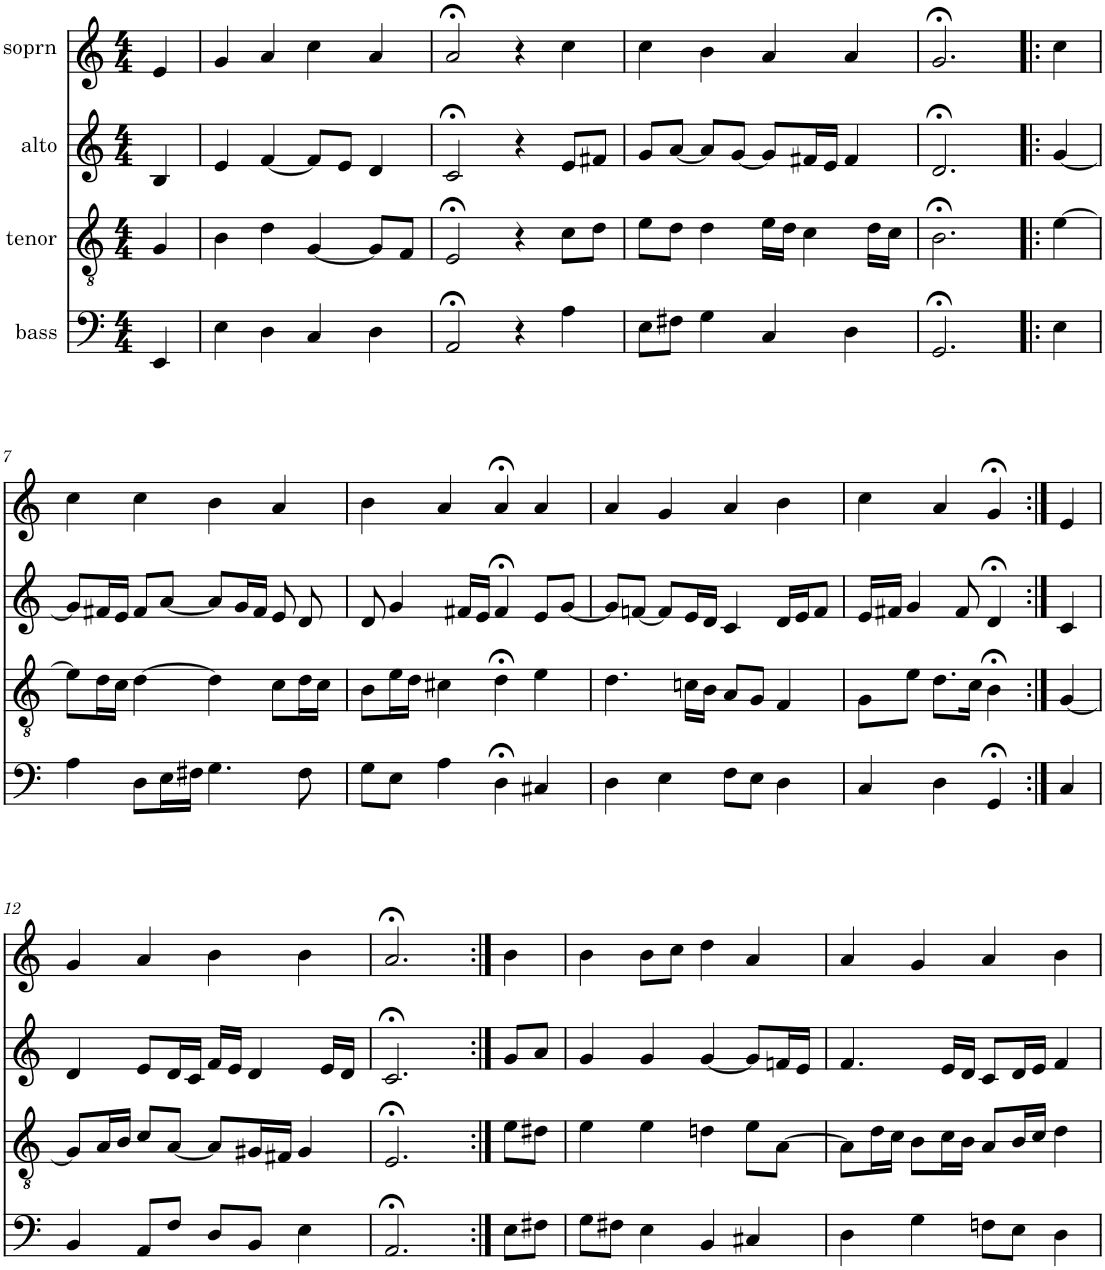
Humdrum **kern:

**kern	**kern	**kern	**kern
*part4	*part3	*part2	*part1
*staff4	*staff3	*staff2	*staff1
*I"bass	*I"tenor	*I"alto	*I"soprn
*clefF4	*clefGv2	*clefG2	*clefG2
*k[]	*k[]	*k[]	*k[]
*M4/4	*M4/4	*M4/4	*M4/4
=1	=1	=1	=1
4EE/	4G/	4B/	4e/
=2	=2	=2	=2
4E\	4B\	4e/	4g/
4D\	4d\	[4f/	4a/
4C/	[4G/	8f/L]	4cc\
.	.	8e/J	.
4D\	8G/L]	4d/	4a/
.	8F/J	.	.
=3	=3	=3	=3
2AA;</	2E;</	2c;</	2a;</
4r	4r	4r	4r
4A\	8c\L	8e/L	4cc\
.	8d\J	8f#X/J	.
=4	=4	=4	=4
8E\L	8e\L	8g/L	4cc\
8F#X\J	8d\J	[8a/J	.
4G\	4d\	8a/L]	4b\
.	.	[8g/J	.
4C/	16e\LL	8g/L]	4a/
.	16d\JJ	.	.
.	4c\	16f#X/L	.
.	.	16e/JJ	.
4D\	.	4f#/	4a/
.	16d\LL	.	.
.	16c\JJ	.	.
=5	=5	=5	=5
2.GG;</	2.B;<\	2.d;</	2.g;</
=6!|:	=6!|:	=6!|:	=6!|:
4E\	[4e\	[4g/	4cc\
!!LO:LB:g=z
=7	=7	=7	=7
4A\	8e\L]	8g/L]	4cc\
.	16d\L	16f#X/L	.
.	16c\JJ	16e/JJ	.
8D\L	[4d\	8f#/L	4cc\
16E\L	.	[8a/J	.
16F#X\JJ	.	.	.
4.G\	4d\]	8a/L]	4b\
.	.	16g/L	.
.	.	16f#/JJ	.
.	8c\L	8e/	4a/
8F#\	16d\L	8d/	.
.	16c\JJ	.	.
=8	=8	=8	=8
8G\L	8B\L	8d/	4b\
8E\J	16e\L	4g/	.
.	16d\JJ	.	.
4A\	4c#X\	.	4a/
.	.	16f#X/LL	.
.	.	16e/JJ	.
4D;<\	4d;<\	4f#;</	4a;</
4C#X/	4e\	8e/L	4a/
.	.	[8g/J	.
=9	=9	=9	=9
4D\	4.d\	8g/L]	4a/
.	.	[8fn/J	.
4E\	.	8f/L]	4g/
.	16cn\LL	16e/L	.
.	16B\JJ	16d/JJ	.
8F\L	8A/L	4c/	4a/
8E\J	8G/J	.	.
4D\	4F/	16d/LL	4b\
.	.	16e/J	.
.	.	8f/J	.
=10	=10	=10	=10
4C/	8G\L	16e/LL	4cc\
.	.	16f#X/JJ	.
.	8e\J	4g/	.
4D\	8.d\L	.	4a/
.	.	8f#/	.
.	16c\Jk	.	.
4GG;</	4B;<\	4d;</	4g;</
=11:|!	=11:|!	=11:|!	=11:|!
4C/	[4G/	4c/	4e/
!!LO:LB:g=z
=12	=12	=12	=12
4BB/	8G/L]	4d/	4g/
.	16A/L	.	.
.	16B/JJ	.	.
8AA/L	8c/L	8e/L	4a/
8F/J	[8A/J	16d/L	.
.	.	16c/JJ	.
8D/L	8A/L]	16f/LL	4b\
.	.	16e/JJ	.
8BB/J	16G#X/L	4d/	.
.	16F#X/JJ	.	.
4E\	4G#/	.	4b\
.	.	16e/LL	.
.	.	16d/JJ	.
=13	=13	=13	=13
2.AA;</	2.E;</	2.c;</	2.a;</
=14:|!	=14:|!	=14:|!	=14:|!
8E\L	8e\L	8g/L	4b\
8F#X\J	8d#X\J	8a/J	.
=15	=15	=15	=15
8G\L	4e\	4g/	4b\
8F#X\J	.	.	.
4E\	4e\	4g/	8b\L
.	.	.	8cc\J
4BB/	4dn\	[4g/	4dd\
4C#X/	8e\L	8g/L]	4a/
.	[8A\J	16fn/L	.
.	.	16e/JJ	.
=16	=16	=16	=16
4D\	8A\L]	4.f/	4a/
.	16d\L	.	.
.	16c\JJ	.	.
4G\	8B\L	.	4g/
.	16c\L	16e/LL	.
.	16B\JJ	16d/JJ	.
8Fn\L	8A/L	8c/L	4a/
8E\J	16B/L	16d/L	.
.	16c/JJ	16e/JJ	.
4D\	4d\	4f/	4b\
=	=	=	=
*-	*-	*-	*-
